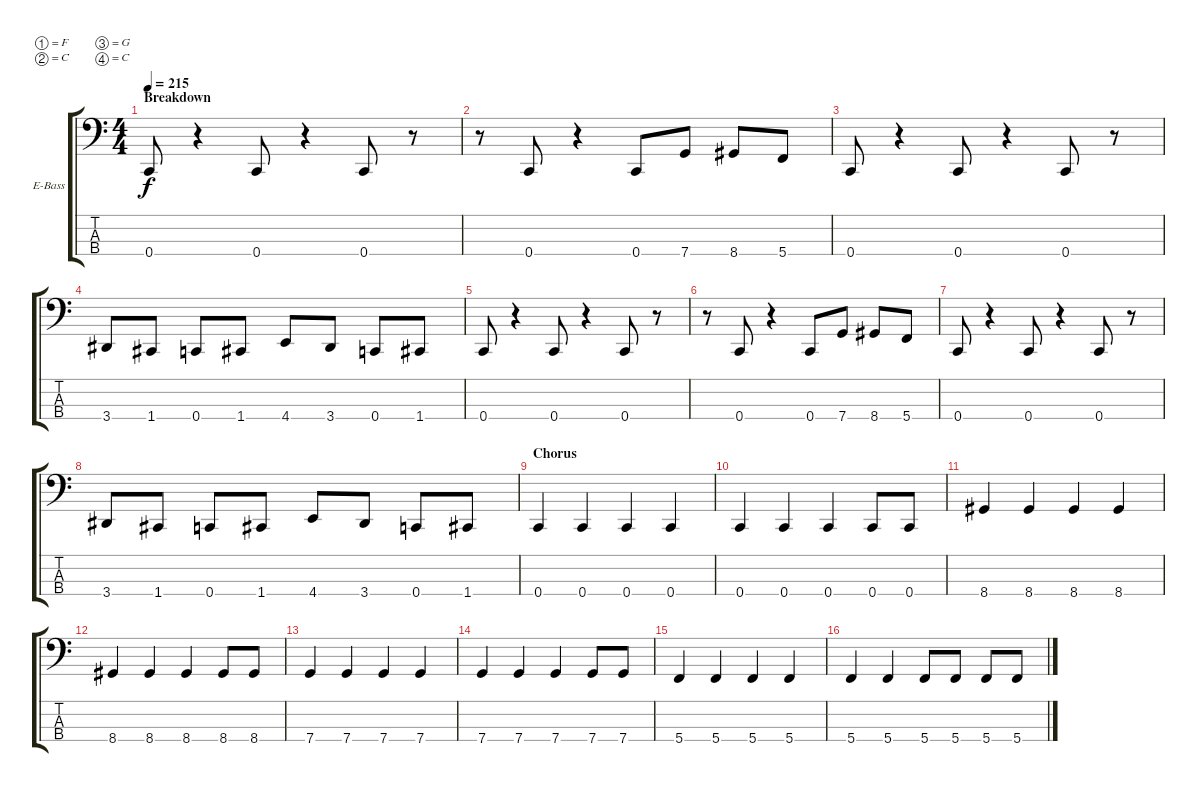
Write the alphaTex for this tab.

\defaultSystemsLayout 4
\bracketExtendMode groupsimilarinstruments
\firstSystemTrackNameOrientation horizontal
\otherSystemsTrackNameOrientation horizontal
\track ("Electric Bass" "E-Bass") {instrument electricbassfinger}
\staff {score tabs}
\tuning (F2 C2 G1 C1)
\ts (4 4)
\section ("" "Breakdown")
\tempo 215
\clef f4
\ks c
0.4.8{dy f} r.4 0.4.8 r.4 0.4.8 r.8 |
r.8 0.4.8 r.4 0.4.8 7.4.8 8.4.8 5.4.8 |
0.4.8 r.4 0.4.8 r.4 0.4.8 r.8 |
3.4.8 1.4.8 0.4.8 1.4.8 4.4.8 3.4.8 0.4.8 1.4.8 |
0.4.8 r.4 0.4.8 r.4 0.4.8 r.8 |
r.8 0.4.8 r.4 0.4.8 7.4.8 8.4.8 5.4.8 |
0.4.8 r.4 0.4.8 r.4 0.4.8 r.8 |
3.4.8 1.4.8 0.4.8 1.4.8 4.4.8 3.4.8 0.4.8 1.4.8 |
\section ("" "Chorus")
0.4.4 0.4.4 0.4.4 0.4.4 |
0.4.4 0.4.4 0.4.4 0.4.8 0.4.8 |
8.4.4 8.4.4 8.4.4 8.4.4 |
8.4.4 8.4.4 8.4.4 8.4.8 8.4.8 |
7.4.4 7.4.4 7.4.4 7.4.4 |
7.4.4 7.4.4 7.4.4 7.4.8 7.4.8 |
5.4.4 5.4.4 5.4.4 5.4.4 |
5.4.4 5.4.4 5.4.8 5.4.8 5.4.8 5.4.8
